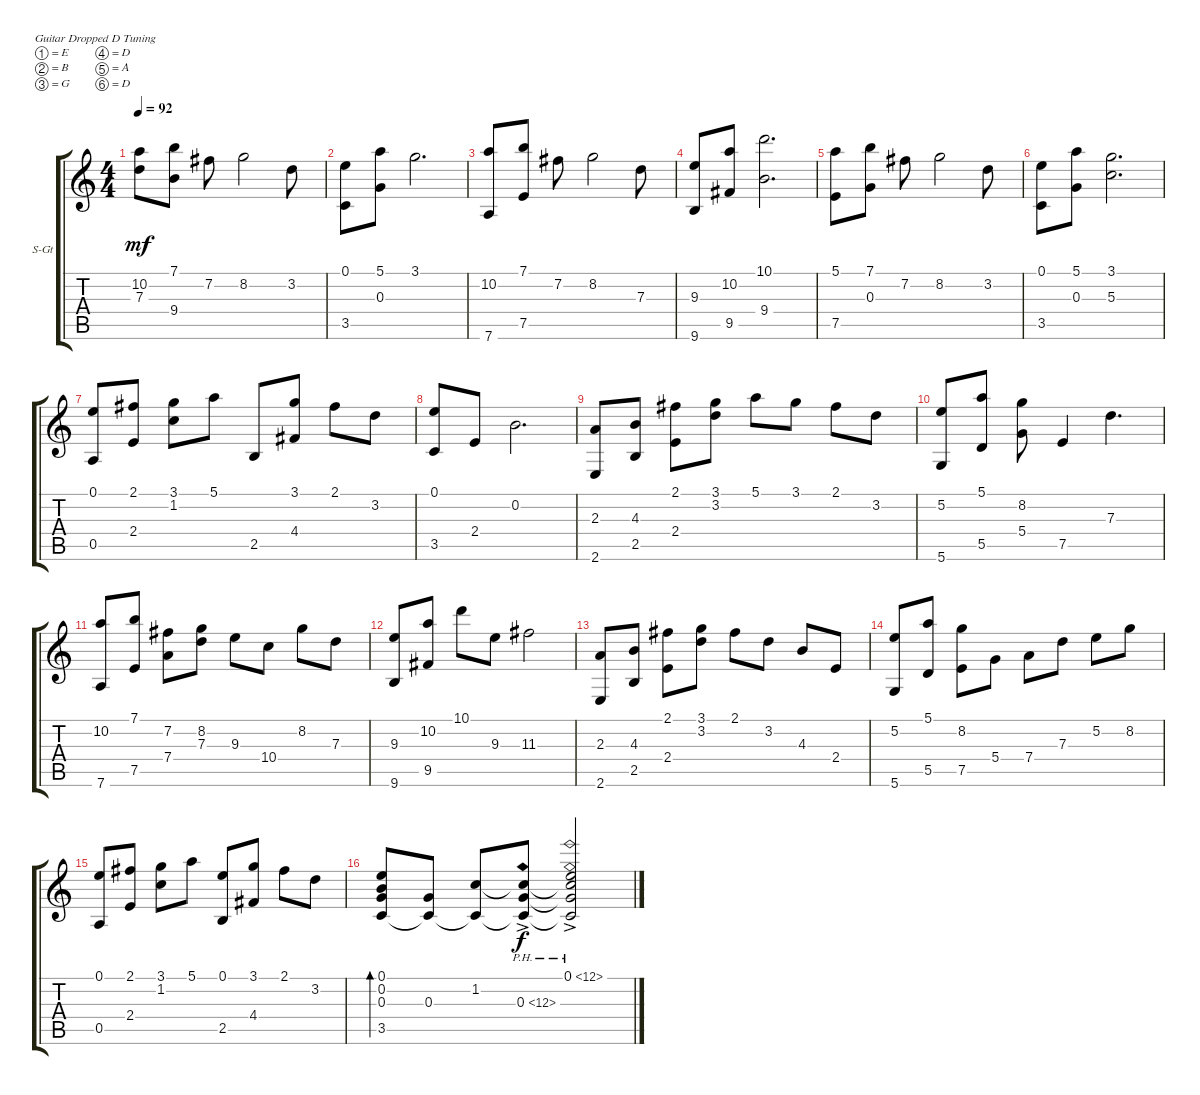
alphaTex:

\bracketExtendMode groupsimilarinstruments
\firstSystemTrackNameOrientation horizontal
\otherSystemsTrackNameOrientation horizontal
\track ("Steel Guitar" "S-Gt") {instrument acousticguitarsteel}
\staff {score tabs}
\tuning (E4 B3 G3 D3 A2 D2)
\ts (4 4)
\beaming (8 2 2 2 2)
\tempo 92
\clef g2
\ks c
(10.2 7.3).8{dy mf instrument acousticguitarsteel} (7.1 9.4).8 7.2.8 8.2.2 3.2.8 |
(0.1 3.5).8 (5.1 0.3).8 3.1.2{d} |
(10.2 7.6).8 (7.1 7.5).8 7.2.8 8.2.2 7.3.8 |
(9.3 9.6).8 (10.2 9.5).8 (10.1 9.4).2{d} |
(5.1 7.5).8 (7.1 0.3).8 7.2.8 8.2.2 3.2.8 |
(0.1 3.5).8 (5.1 0.3).8 (3.1 5.3).2{d} |
(0.1 0.5).8 (2.1 2.4).8 (3.1 1.2).8 5.1.8 2.5.8 (3.1 4.4).8 2.1.8 3.2.8 |
(0.1 3.5).8 2.4.8 0.2.2{d} |
(2.3 2.6).8 (4.3 2.5).8 (2.1 2.4).8 (3.1 3.2).8 5.1.8 3.1.8 2.1.8 3.2.8 |
(5.2 5.6).8 (5.1 5.5).8 (8.2 5.4).8 7.5.4 7.3.4{d} |
(10.2 7.6).8 (7.1 7.5).8 (7.2 7.4).8 (8.2 7.3).8 9.3.8 10.4.8 8.2.8 7.3.8 |
(9.3 9.6).8 (10.2 9.5).8 10.1.8 9.3.8 11.3.2 |
(2.3 2.6).8 (4.3 2.5).8 (2.1 2.4).8 (3.1 3.2).8 2.1.8 3.2.8 4.3.8 2.4.8 |
(5.2 5.6).8 (5.1 5.5).8 (8.2 7.5).8 5.4.8 7.4.8 7.3.8 5.2.8 8.2.8 |
(0.1 0.5).8 (2.1 2.4).8 (3.1 1.2).8 5.1.8 (0.1 2.5).8 (3.1 4.4).8 2.1.8 3.2.8 |
(0.1 0.2 0.3 3.5).8{bd 120} (0.3 3.5{t}).8 (1.2 3.5{t}).8 (1.2{t} 0.3{ph 12 ac} 3.5{t}).8{dy f} (0.1{ph 12 ac} 1.2{t} 0.3{ph 12 t} 3.5{t}).2
